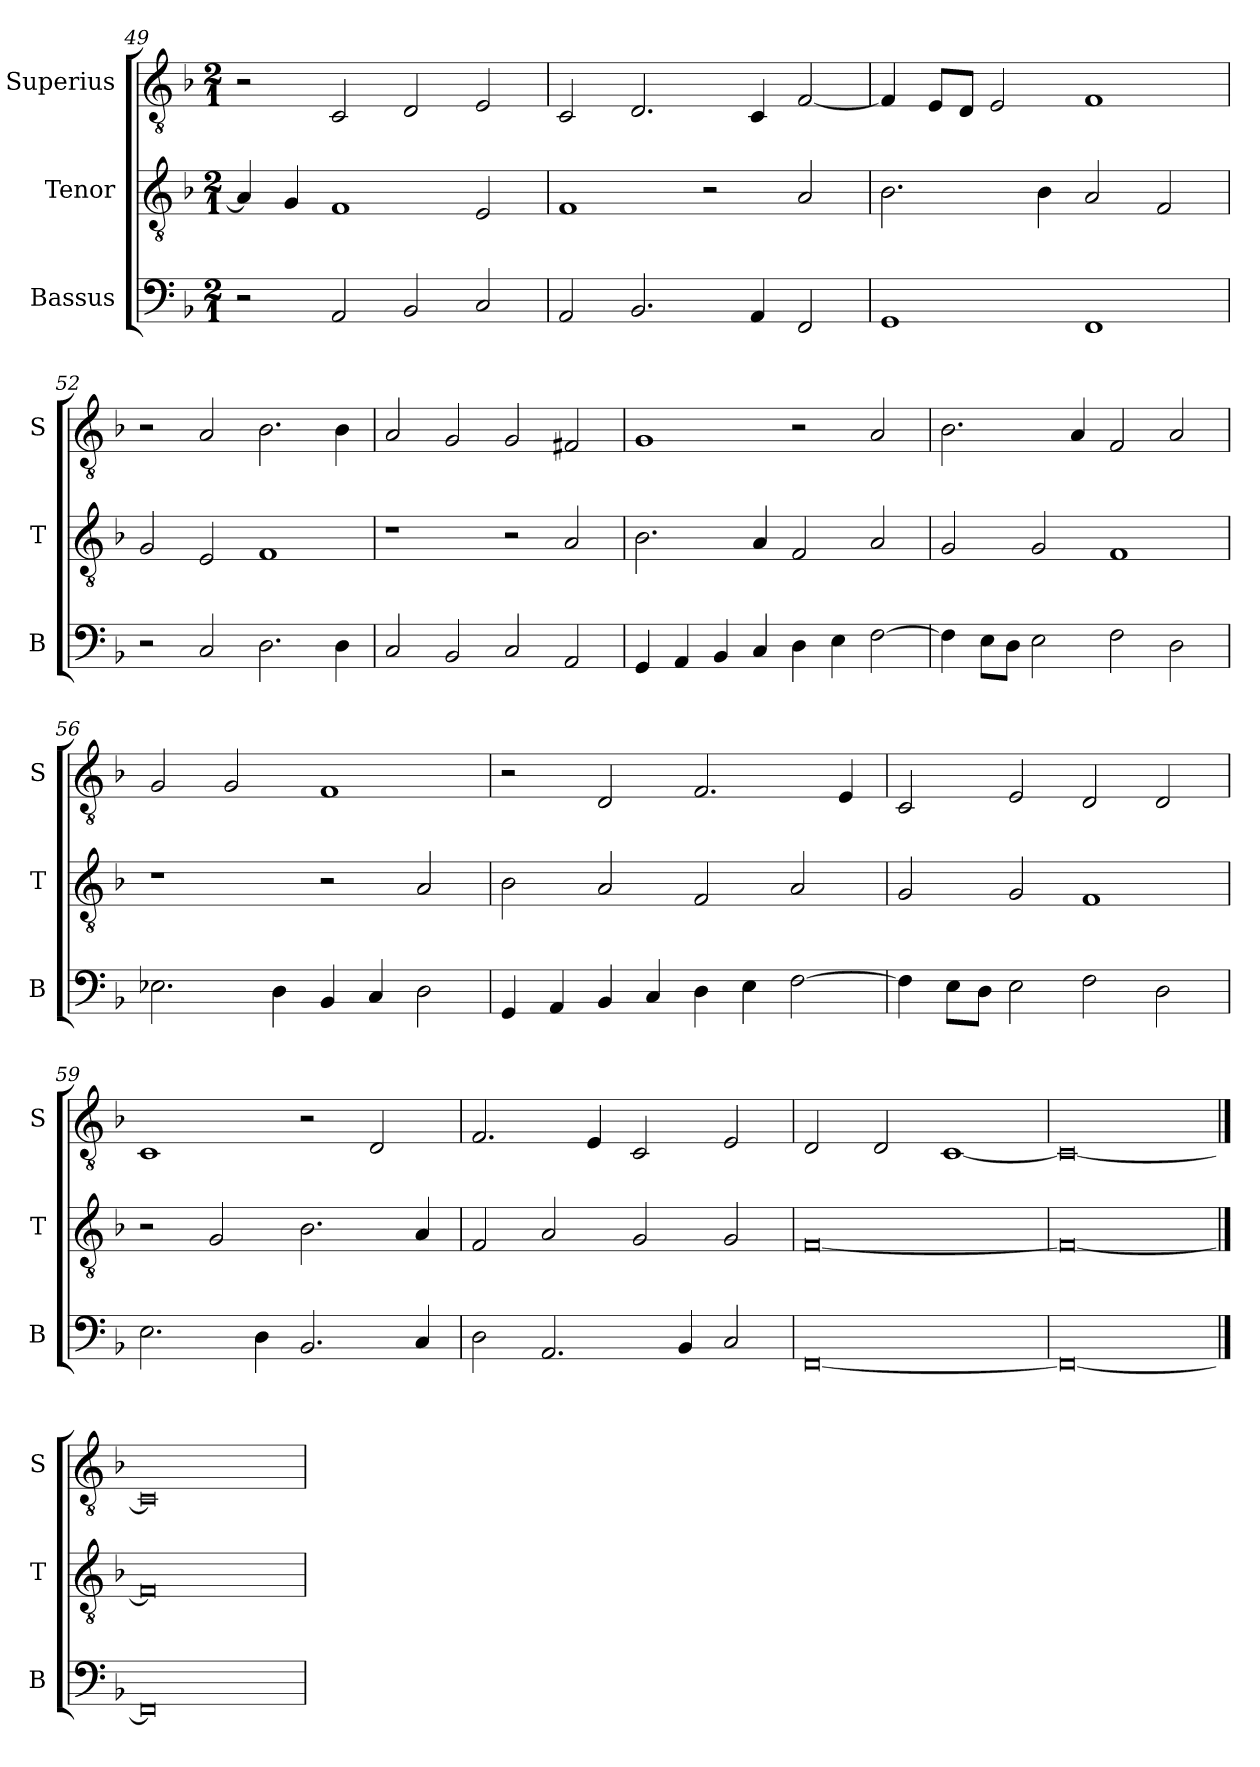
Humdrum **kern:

**kern	**kern	**kern
*part3	*part2	*part1
*staff3	*staff2	*staff1
*I"Bassus	*I"Tenor	*I"Superius
*I'B	*I'T	*I'S
*clefF4	*clefGv2	*clefGv2
*k[b-]	*k[b-]	*k[b-]
*F:	*F:	*F:
*M2/1	*M2/1	*M2/1
=49	=49	=49
2r	4A]	2r
.	4G	.
2AA	1F	2C
2BB-	.	2D
2C	2E	2E
=50	=50	=50
2AA	1F	2C
2.BB-	.	2.D
.	2r	.
4AA	.	4C
2FF	2A	[2F
=51	=51	=51
1GG	2.B-	4F]
.	.	8EL
.	.	8DJ
.	.	2E
.	4B-	.
1FF	2A	1F
.	2F	.
=52	=52	=52
2r	2G	2r
2C	2E	2A
2.D	1F	2.B-
4D	.	4B-
=53	=53	=53
2C	1r	2A
2BB-	.	2G
2C	2r	2G
2AA	2A	2F#X
=54	=54	=54
4GG	2.B-	1G
4AA	.	.
4BB-	.	.
4C	4A	.
4D	2F	2r
4E	.	.
[2F	2A	2A
=55	=55	=55
4F]	2G	2.B-
8EL	.	.
8DJ	.	.
2E	2G	.
.	.	4A
2F	1F	2F
2D	.	2A
=56	=56	=56
2.E-X	1r	2G
.	.	2G
4D	.	.
4BB-	2r	1F
4C	.	.
2D	2A	.
=57	=57	=57
4GG	2B-	2r
4AA	.	.
4BB-	2A	2D
4C	.	.
4D	2F	2.F
4E	.	.
[2F	2A	.
.	.	4E
=58	=58	=58
4F]	2G	2C
8EL	.	.
8DJ	.	.
2E	2G	2E
2F	1F	2D
2D	.	2D
=59	=59	=59
2.E	2r	1C
.	2G	.
4D	.	.
2.BB-	2.B-	2r
.	.	2D
4C	4A	.
=60	=60	=60
2D	2F	2.F
2.AA	2A	.
.	.	4E
.	2G	2C
4BB-	.	.
2C	2G	2E
=61	=61	=61
[0FF	[0F	2D
.	.	2D
.	.	[1C
=62	=62	=62
0FF_	0F_	0C_
==63	==63	==63
0FF]	0F]	0C]
=	=	=
*-	*-	*-
